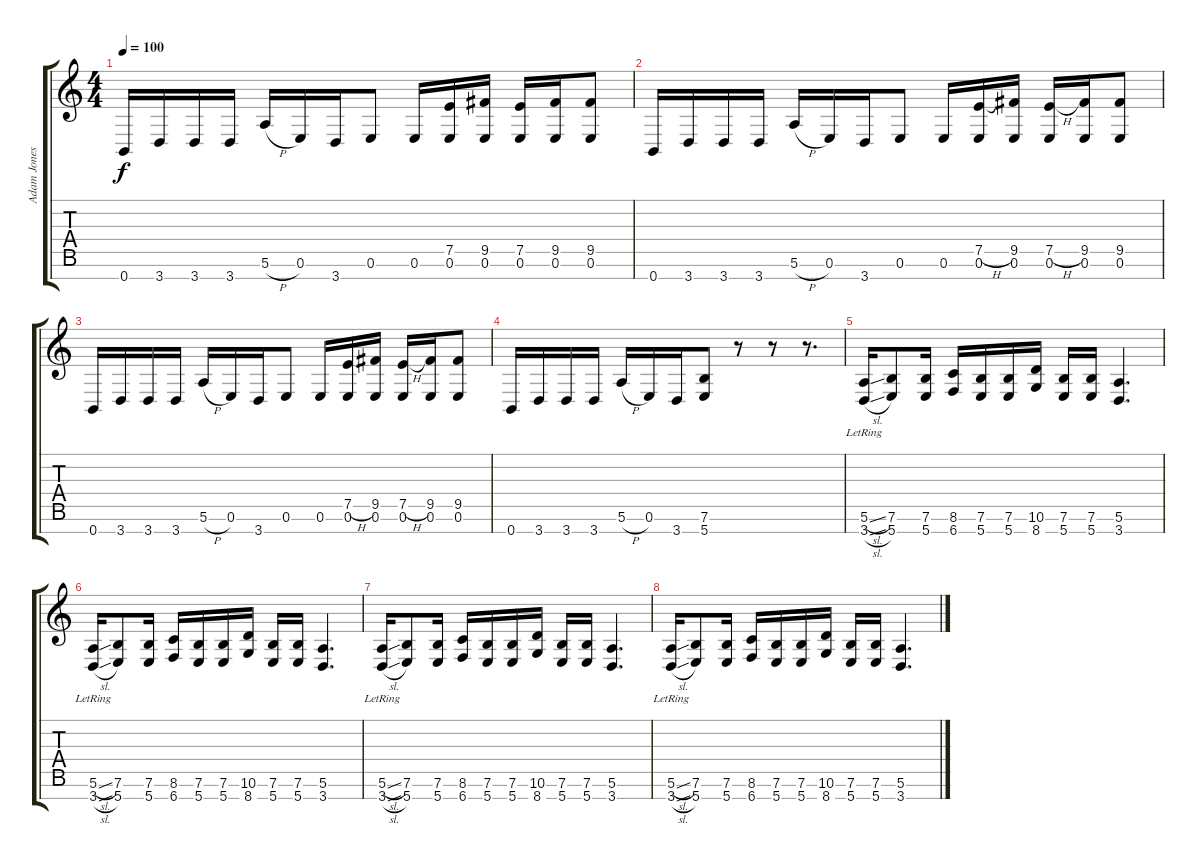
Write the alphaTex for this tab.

\track ("Adam Jones (Left)" "Adam Jones") {instrument distortionguitar}
\staff {score tabs}
\tuning (E4 B3 G3 D3 A2 E2 B1) {hide}
\ts (4 4)
\tempo 100
\clef g2
\ks c
0.7.16{dy f} 3.7.16 3.7.16 3.7.16 5.6{h}.16 0.6.16 3.7.16 0.6.8 0.6.16 (7.5 0.6).16 (9.5 0.6).16 (7.5 0.6).16 (9.5 0.6).16 (9.5 0.6).8 |
0.7.16 3.7.16 3.7.16 3.7.16 5.6{h}.16 0.6.16 3.7.16 0.6.8 0.6.16 (7.5{h} 0.6).16 (9.5 0.6).16 (7.5{h} 0.6).16 (9.5 0.6).16 (9.5 0.6).8 |
0.7.16 3.7.16 3.7.16 3.7.16 5.6{h}.16 0.6.16 3.7.16 0.6.8 0.6.16 (7.5{h} 0.6).16 (9.5 0.6).16 (7.5{h} 0.6).16 (9.5 0.6).16 (9.5 0.6).8 |
0.7.16 3.7.16 3.7.16 3.7.16 5.6{h}.16 0.6.16 3.7.16 (7.6 5.7).8 r.8 r.8 r.8{d} |
(5.6{sl lr} 3.7{sl}).16 (7.6 5.7).8 (7.6 5.7).16 (8.6 6.7).16 (7.6 5.7).16 (7.6 5.7).16 (10.6 8.7).16 (7.6 5.7).16 (7.6 5.7).16 (5.6 3.7).4{d} |
(5.6{sl lr} 3.7{sl}).16 (7.6 5.7).8 (7.6 5.7).16 (8.6 6.7).16 (7.6 5.7).16 (7.6 5.7).16 (10.6 8.7).16 (7.6 5.7).16 (7.6 5.7).16 (5.6 3.7).4{d} |
(5.6{sl lr} 3.7{sl}).16 (7.6 5.7).8 (7.6 5.7).16 (8.6 6.7).16 (7.6 5.7).16 (7.6 5.7).16 (10.6 8.7).16 (7.6 5.7).16 (7.6 5.7).16 (5.6 3.7).4{d} |
(5.6{sl lr} 3.7{sl}).16 (7.6 5.7).8 (7.6 5.7).16 (8.6 6.7).16 (7.6 5.7).16 (7.6 5.7).16 (10.6 8.7).16 (7.6 5.7).16 (7.6 5.7).16 (5.6 3.7).4{d}
